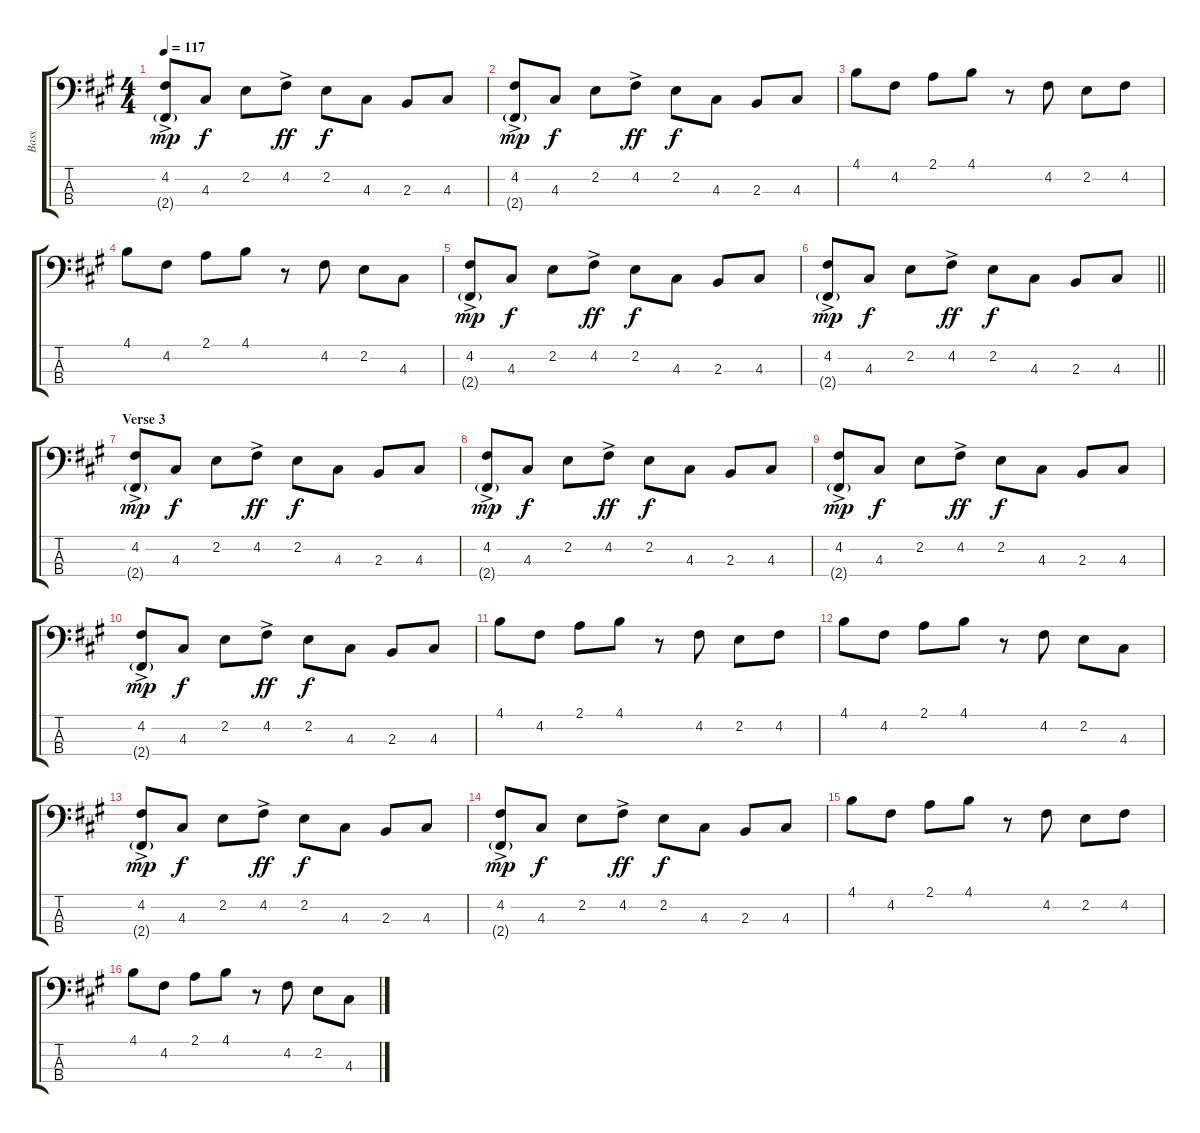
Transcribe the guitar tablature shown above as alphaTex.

\track ("Bass" "Bass") {instrument electricbassfinger}
\staff {score tabs}
\tuning (G2 D2 A1 E1) {hide}
\ts (4 4)
\tempo 117
\clef f4
\ks f#minor
(4.2{ac} 2.4{g}).8{dy mp} 4.3.8{dy f} 2.2.8 4.2{ac}.8{dy ff} 2.2.8{dy f} 4.3.8 2.3.8 4.3.8 |
(4.2{ac} 2.4{g}).8{dy mp} 4.3.8{dy f} 2.2.8 4.2{ac}.8{dy ff} 2.2.8{dy f} 4.3.8 2.3.8 4.3.8 |
4.1.8 4.2.8 2.1.8 4.1.8 r.8 4.2.8 2.2.8 4.2.8 |
4.1.8 4.2.8 2.1.8 4.1.8 r.8 4.2.8 2.2.8 4.3.8 |
(4.2{ac} 2.4{g}).8{dy mp} 4.3.8{dy f} 2.2.8 4.2{ac}.8{dy ff} 2.2.8{dy f} 4.3.8 2.3.8 4.3.8 |
\barLineRight lightlight
(4.2{ac} 2.4{g}).8{dy mp} 4.3.8{dy f} 2.2.8 4.2{ac}.8{dy ff} 2.2.8{dy f} 4.3.8 2.3.8 4.3.8 |
\section ("" "Verse 3")
(4.2{ac} 2.4{g}).8{dy mp} 4.3.8{dy f} 2.2.8 4.2{ac}.8{dy ff} 2.2.8{dy f} 4.3.8 2.3.8 4.3.8 |
(4.2{ac} 2.4{g}).8{dy mp} 4.3.8{dy f} 2.2.8 4.2{ac}.8{dy ff} 2.2.8{dy f} 4.3.8 2.3.8 4.3.8 |
(4.2{ac} 2.4{g}).8{dy mp} 4.3.8{dy f} 2.2.8 4.2{ac}.8{dy ff} 2.2.8{dy f} 4.3.8 2.3.8 4.3.8 |
(4.2{ac} 2.4{g}).8{dy mp} 4.3.8{dy f} 2.2.8 4.2{ac}.8{dy ff} 2.2.8{dy f} 4.3.8 2.3.8 4.3.8 |
4.1.8 4.2.8 2.1.8 4.1.8 r.8 4.2.8 2.2.8 4.2.8 |
4.1.8 4.2.8 2.1.8 4.1.8 r.8 4.2.8 2.2.8 4.3.8 |
(4.2{ac} 2.4{g}).8{dy mp} 4.3.8{dy f} 2.2.8 4.2{ac}.8{dy ff} 2.2.8{dy f} 4.3.8 2.3.8 4.3.8 |
(4.2{ac} 2.4{g}).8{dy mp} 4.3.8{dy f} 2.2.8 4.2{ac}.8{dy ff} 2.2.8{dy f} 4.3.8 2.3.8 4.3.8 |
4.1.8 4.2.8 2.1.8 4.1.8 r.8 4.2.8 2.2.8 4.2.8 |
4.1.8 4.2.8 2.1.8 4.1.8 r.8 4.2.8 2.2.8 4.3.8
